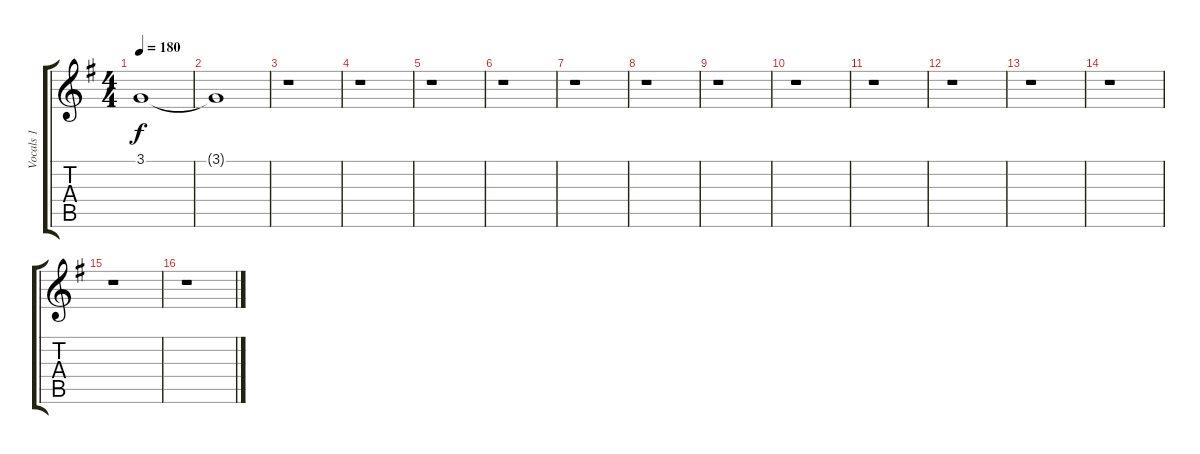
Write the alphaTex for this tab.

\track ("Vocals 1" "Vocals 1") {instrument englishhorn}
\staff {score tabs}
\tuning (E4 B3 G3 D3 A2 E2) {hide}
\ts (4 4)
\tempo 180
\clef g2
\ks g
3.1{t}.1{dy f} |
3.1{t}.1 |
r.1 |
r.1 |
r.1 |
r.1 |
r.1 |
r.1 |
r.1 |
r.1 |
r.1 |
r.1 |
r.1 |
r.1 |
r.1 |
r.1
